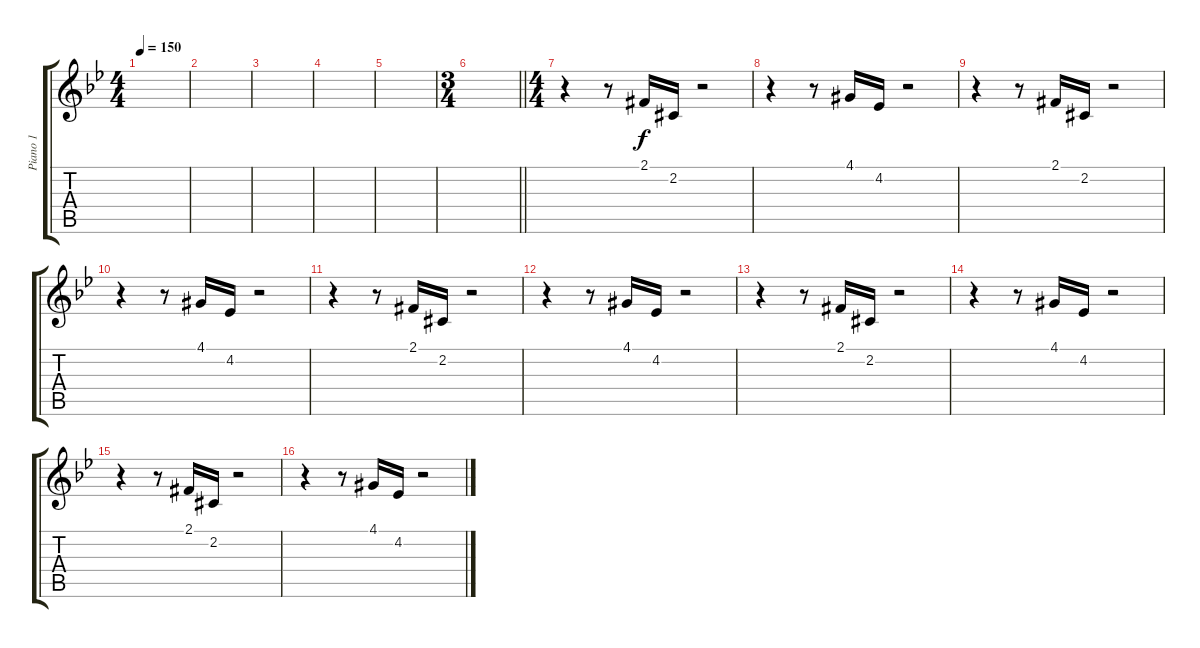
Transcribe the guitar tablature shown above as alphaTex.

\track ("Piano 1" "Piano 1") {instrument acousticgrandpiano}
\staff {score tabs}
\tuning (E4 B3 G3 D3 A2 E2) {hide}
\ts (4 4)
\tempo 150
\clef g2
\ks bb
|
|
|
|
|
\ts (3 4)
\barLineRight lightlight
|
\ts (4 4)
r.4 r.8 2.1{acc #}.16 2.2{acc #}.16 r.2 |
r.4 r.8 4.1{acc #}.16 4.2.16 r.2 |
r.4 r.8 2.1{acc #}.16 2.2{acc #}.16 r.2 |
r.4 r.8 4.1{acc #}.16 4.2.16 r.2 |
r.4 r.8 2.1{acc #}.16 2.2{acc #}.16 r.2 |
r.4 r.8 4.1{acc #}.16 4.2.16 r.2 |
r.4 r.8 2.1{acc #}.16 2.2{acc #}.16 r.2 |
r.4 r.8 4.1{acc #}.16 4.2.16 r.2 |
r.4 r.8 2.1{acc #}.16 2.2{acc #}.16 r.2 |
r.4 r.8 4.1{acc #}.16 4.2.16 r.2
